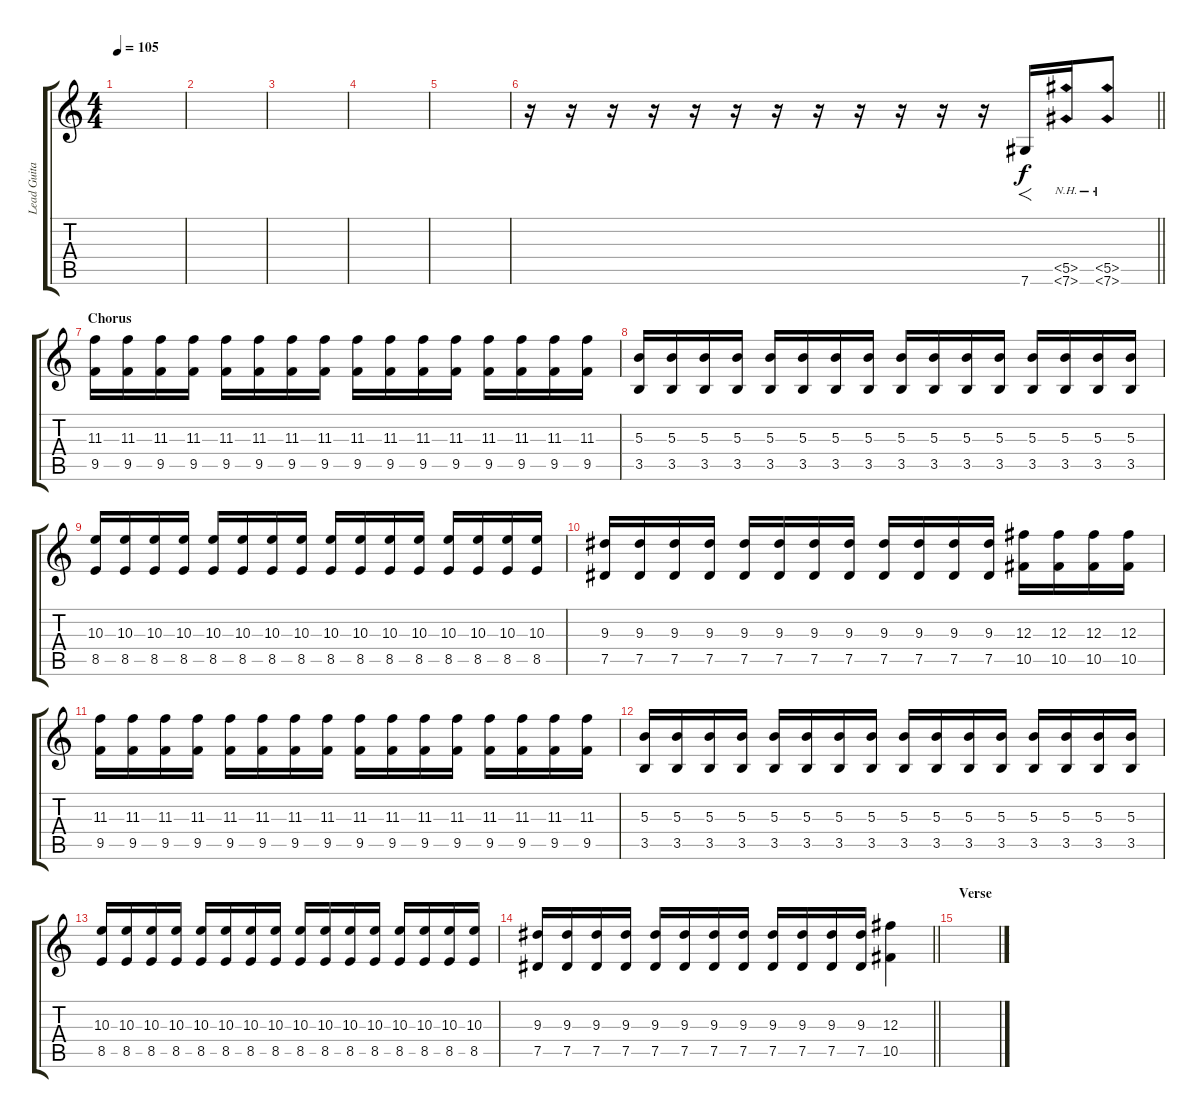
\track ("Lead Guitar - Brad Delson" "Lead Guita") {instrument distortionguitar}
\staff {score tabs}
\tuning (Eb4 Bb3 Gb3 Db3 Ab2 Db2) {hide}
\ts (4 4)
\tempo 105
\clef g2
\ks c
|
|
|
|
|
\barLineRight lightlight
r.16 r.16 r.16 r.16 r.16 r.16 r.16 r.16 r.16 r.16 r.16 r.16 7.6.16{f} (5.5{nh} 7.6{nh}).16 (5.5{nh} 7.6{nh}).8 |
\section ("" "Chorus")
(11.3 9.5).16 (11.3 9.5).16 (11.3 9.5).16 (11.3 9.5).16 (11.3 9.5).16 (11.3 9.5).16 (11.3 9.5).16 (11.3 9.5).16 (11.3 9.5).16 (11.3 9.5).16 (11.3 9.5).16 (11.3 9.5).16 (11.3 9.5).16 (11.3 9.5).16 (11.3 9.5).16 (11.3 9.5).16 |
(5.3 3.5).16 (5.3 3.5).16 (5.3 3.5).16 (5.3 3.5).16 (5.3 3.5).16 (5.3 3.5).16 (5.3 3.5).16 (5.3 3.5).16 (5.3 3.5).16 (5.3 3.5).16 (5.3 3.5).16 (5.3 3.5).16 (5.3 3.5).16 (5.3 3.5).16 (5.3 3.5).16 (5.3 3.5).16 |
(10.3 8.5).16 (10.3 8.5).16 (10.3 8.5).16 (10.3 8.5).16 (10.3 8.5).16 (10.3 8.5).16 (10.3 8.5).16 (10.3 8.5).16 (10.3 8.5).16 (10.3 8.5).16 (10.3 8.5).16 (10.3 8.5).16 (10.3 8.5).16 (10.3 8.5).16 (10.3 8.5).16 (10.3 8.5).16 |
(9.3 7.5).16 (9.3 7.5).16 (9.3 7.5).16 (9.3 7.5).16 (9.3 7.5).16 (9.3 7.5).16 (9.3 7.5).16 (9.3 7.5).16 (9.3 7.5).16 (9.3 7.5).16 (9.3 7.5).16 (9.3 7.5).16 (12.3 10.5).16 (12.3 10.5).16 (12.3 10.5).16 (12.3 10.5).16 |
(11.3 9.5).16 (11.3 9.5).16 (11.3 9.5).16 (11.3 9.5).16 (11.3 9.5).16 (11.3 9.5).16 (11.3 9.5).16 (11.3 9.5).16 (11.3 9.5).16 (11.3 9.5).16 (11.3 9.5).16 (11.3 9.5).16 (11.3 9.5).16 (11.3 9.5).16 (11.3 9.5).16 (11.3 9.5).16 |
(5.3 3.5).16 (5.3 3.5).16 (5.3 3.5).16 (5.3 3.5).16 (5.3 3.5).16 (5.3 3.5).16 (5.3 3.5).16 (5.3 3.5).16 (5.3 3.5).16 (5.3 3.5).16 (5.3 3.5).16 (5.3 3.5).16 (5.3 3.5).16 (5.3 3.5).16 (5.3 3.5).16 (5.3 3.5).16 |
(10.3 8.5).16 (10.3 8.5).16 (10.3 8.5).16 (10.3 8.5).16 (10.3 8.5).16 (10.3 8.5).16 (10.3 8.5).16 (10.3 8.5).16 (10.3 8.5).16 (10.3 8.5).16 (10.3 8.5).16 (10.3 8.5).16 (10.3 8.5).16 (10.3 8.5).16 (10.3 8.5).16 (10.3 8.5).16 |
\barLineRight lightlight
(9.3 7.5).16 (9.3 7.5).16 (9.3 7.5).16 (9.3 7.5).16 (9.3 7.5).16 (9.3 7.5).16 (9.3 7.5).16 (9.3 7.5).16 (9.3 7.5).16 (9.3 7.5).16 (9.3 7.5).16 (9.3 7.5).16 (12.3 10.5).4 |
\section ("" "Verse")
